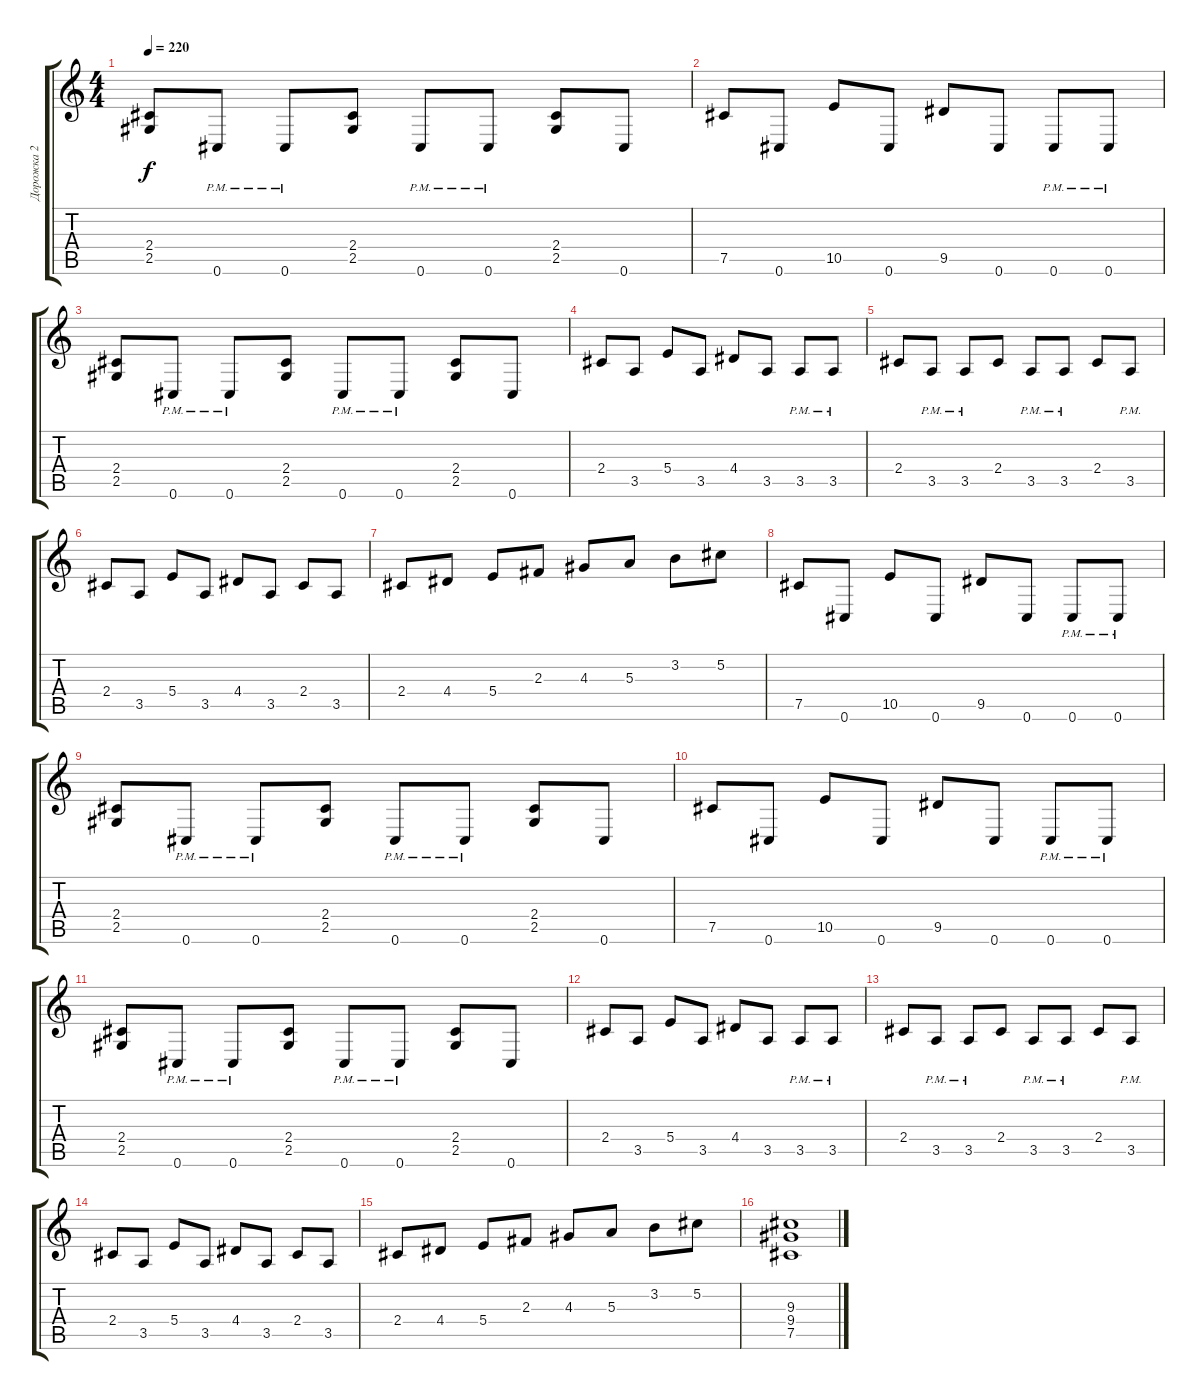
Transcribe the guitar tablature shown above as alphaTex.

\track ("Дорожка 2" "Дорожка 2") {instrument overdrivenguitar}
\staff {score tabs}
\tuning (Db4 Ab3 E3 B2 Gb2 Db2) {hide}
\ts (4 4)
\tempo 220
\clef g2
\ks c
(2.4 2.5).8{dy f} 0.6{pm}.8 0.6{pm}.8 (2.4 2.5).8 0.6{pm}.8 0.6{pm}.8 (2.4 2.5).8 0.6.8 |
7.5.8 0.6.8 10.5.8 0.6.8 9.5.8 0.6.8 0.6{pm}.8 0.6{pm}.8 |
(2.4 2.5).8 0.6{pm}.8 0.6{pm}.8 (2.4 2.5).8 0.6{pm}.8 0.6{pm}.8 (2.4 2.5).8 0.6.8 |
2.4.8 3.5.8 5.4.8 3.5.8 4.4.8 3.5.8 3.5{pm}.8 3.5{pm}.8 |
2.4.8 3.5{pm}.8 3.5{pm}.8 2.4.8 3.5{pm}.8 3.5{pm}.8 2.4.8 3.5{pm}.8 |
2.4.8 3.5.8 5.4.8 3.5.8 4.4.8 3.5.8 2.4.8 3.5.8 |
2.4.8 4.4.8 5.4.8 2.3.8 4.3.8 5.3.8 3.2.8 5.2.8 |
7.5.8 0.6.8 10.5.8 0.6.8 9.5.8 0.6.8 0.6{pm}.8 0.6{pm}.8 |
(2.4 2.5).8 0.6{pm}.8 0.6{pm}.8 (2.4 2.5).8 0.6{pm}.8 0.6{pm}.8 (2.4 2.5).8 0.6.8 |
7.5.8 0.6.8 10.5.8 0.6.8 9.5.8 0.6.8 0.6{pm}.8 0.6{pm}.8 |
(2.4 2.5).8 0.6{pm}.8 0.6{pm}.8 (2.4 2.5).8 0.6{pm}.8 0.6{pm}.8 (2.4 2.5).8 0.6.8 |
2.4.8 3.5.8 5.4.8 3.5.8 4.4.8 3.5.8 3.5{pm}.8 3.5{pm}.8 |
2.4.8 3.5{pm}.8 3.5{pm}.8 2.4.8 3.5{pm}.8 3.5{pm}.8 2.4.8 3.5{pm}.8 |
2.4.8 3.5.8 5.4.8 3.5.8 4.4.8 3.5.8 2.4.8 3.5.8 |
2.4.8 4.4.8 5.4.8 2.3.8 4.3.8 5.3.8 3.2.8 5.2.8 |
(9.3 9.4 7.5).1
